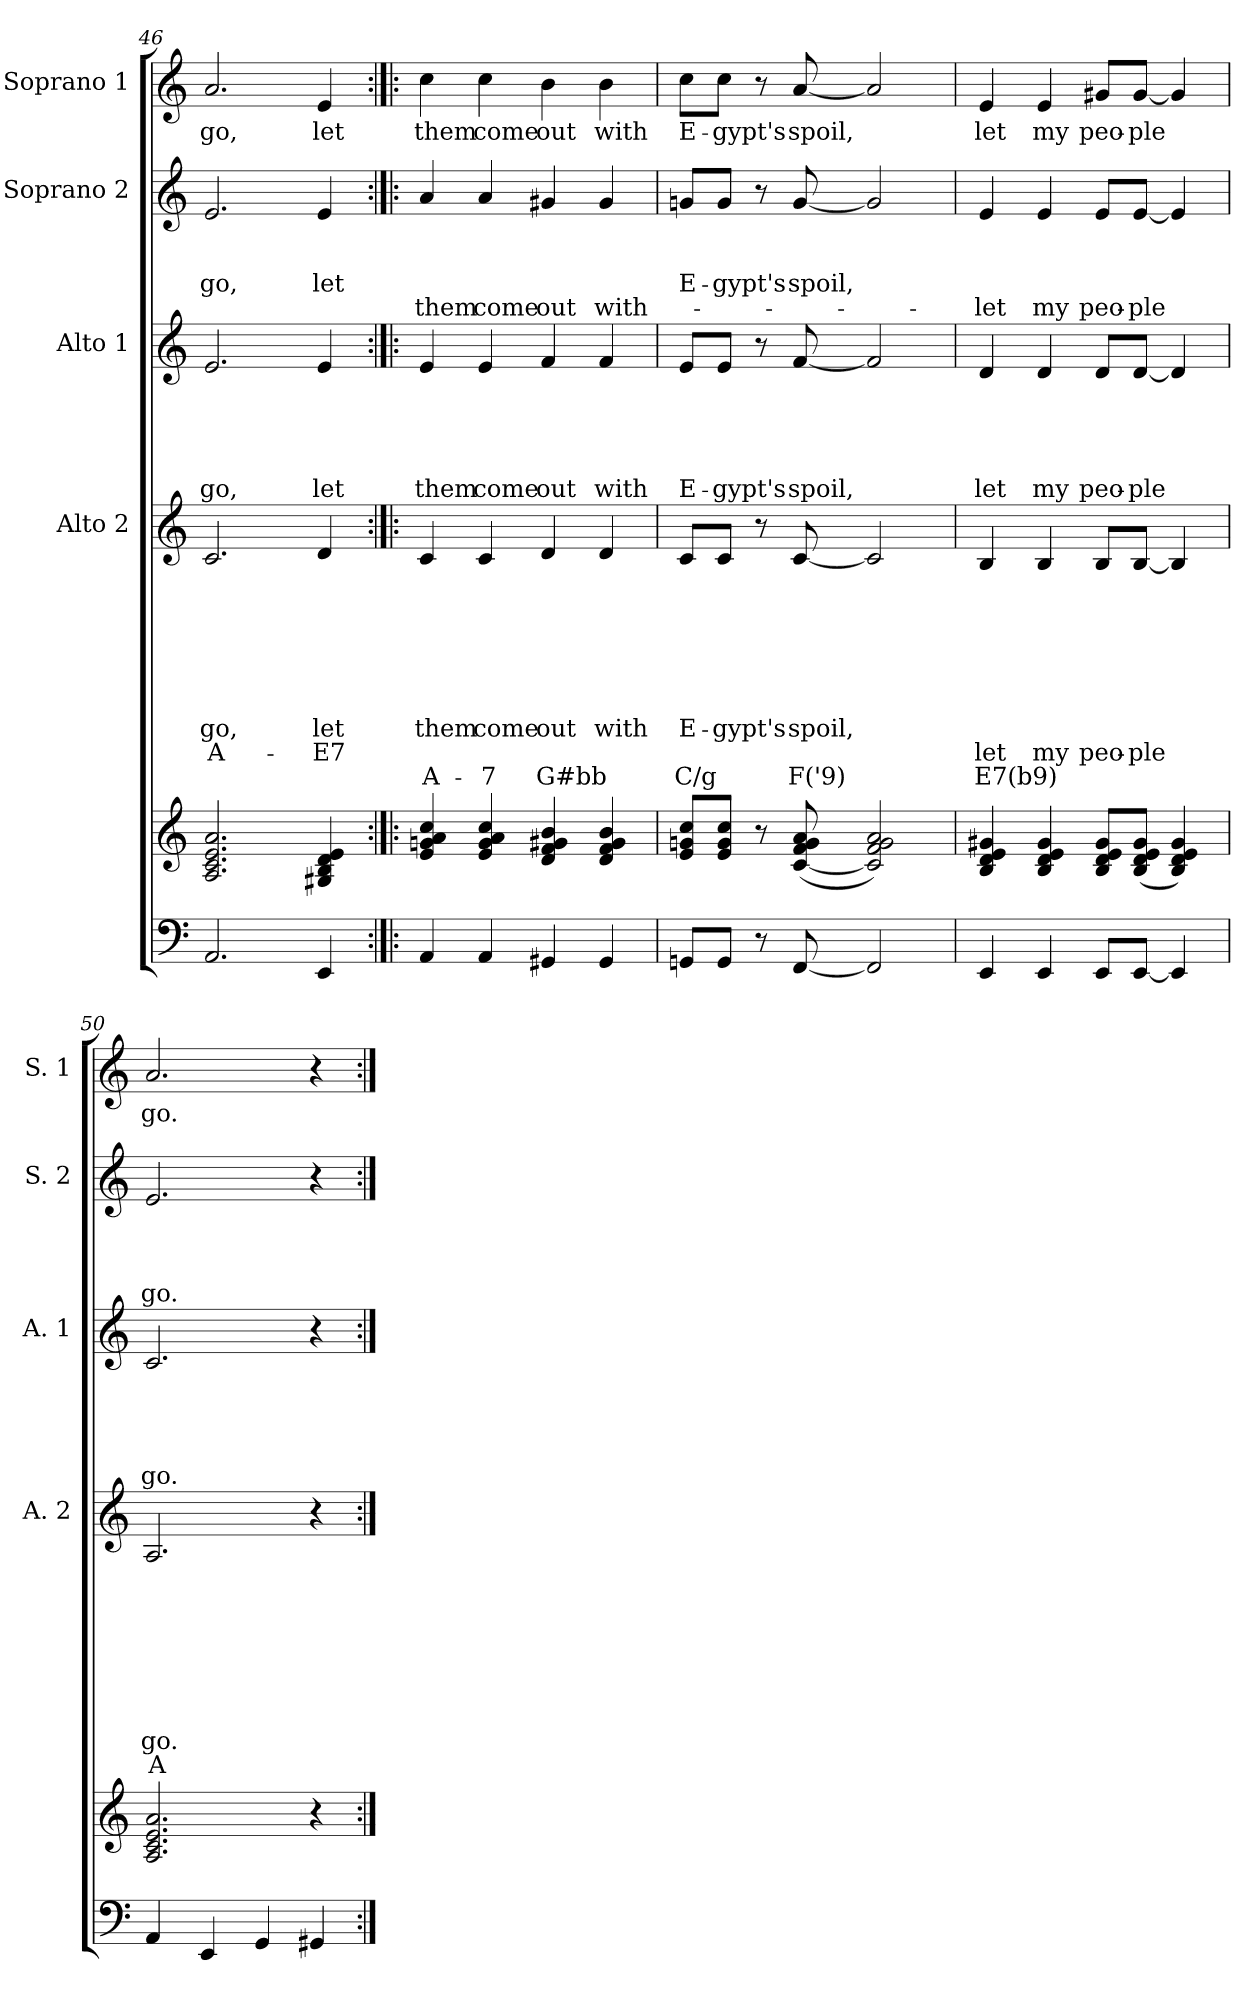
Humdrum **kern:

**kern	**kern	**kern	**text	**text	**text	**text	**text	**text	**text	**text	**text	**kern	**text	**text	**text	**text	**text	**kern	**text	**text	**text	**text	**kern	**text
*part5	*part5	*part4	*part4	*part4	*part4	*part4	*part4	*part4	*part4	*part4	*part4	*part3	*part3	*part3	*part3	*part3	*part3	*part2	*part2	*part2	*part2	*part2	*part1	*part1
*staff6	*staff5	*staff4	*staff4	*staff4	*staff4	*staff4	*staff4	*staff4	*staff4	*staff4	*staff4	*staff3	*staff3	*staff3	*staff3	*staff3	*staff3	*staff2	*staff2	*staff2	*staff2	*staff2	*staff1	*staff1
*	*	*I"Alto 2	*	*	*	*	*	*	*	*	*	*I"Alto 1	*	*	*	*	*	*I"Soprano 2	*	*	*	*	*I"Soprano 1	*
*	*	*I'A. 2	*	*	*	*	*	*	*	*	*	*I'A. 1	*	*	*	*	*	*I'S. 2	*	*	*	*	*I'S. 1	*
*clefF4	*clefG2	*clefG2	*	*	*	*	*	*	*	*	*	*clefG2	*	*	*	*	*	*clefG2	*	*	*	*	*clefG2	*
*k[]	*k[]	*k[]	*	*	*	*	*	*	*	*	*	*k[]	*	*	*	*	*	*k[]	*	*	*	*	*k[]	*
*C:	*C:	*C:	*	*	*	*	*	*	*	*	*	*C:	*	*	*	*	*	*C:	*	*	*	*	*C:	*
=46	=46	=46	=46	=46	=46	=46	=46	=46	=46	=46	=46	=46	=46	=46	=46	=46	=46	=46	=46	=46	=46	=46	=46	=46
!	!	!	!	!	!	!	!	!	!LO:LY:b	!LO:LY:b	!	!	!	!	!	!	!LO:LY:b	!	!	!	!LO:LY:b	!	!	!LO:LY:b
2.AA/	2.A/ 2.c/ 2.e/ 2.a/	2.c/	.	.	.	.	.	.	go,	A-	.	2.e/	.	.	.	.	go,	2.e/	.	.	go,	.	2.a/	go,
!	!	!	!	!	!	!	!	!	!LO:LY:b	!LO:LY:b	!	!	!	!	!	!	!LO:LY:b	!	!	!	!LO:LY:b	!	!	!LO:LY:b
4EE/	4G#X/ 4B/ 4d/ 4e/	4d/	.	.	.	.	.	.	let	-E7	.	4e/	.	.	.	.	let	4e/	.	.	let	.	4e/	let
!!LO:PB:g=z
=47:|!|:	=47:|!|:	=47:|!|:	=47:|!|:	=47:|!|:	=47:|!|:	=47:|!|:	=47:|!|:	=47:|!|:	=47:|!|:	=47:|!|:	=47:|!|:	=47:|!|:	=47:|!|:	=47:|!|:	=47:|!|:	=47:|!|:	=47:|!|:	=47:|!|:	=47:|!|:	=47:|!|:	=47:|!|:	=47:|!|:	=47:|!|:	=47:|!|:
!	!	!	!	!	!	!	!	!	!LO:LY:b	!	!LO:LY:b	!	!	!	!	!	!LO:LY:b	!	!	!	!	!LO:LY:b	!	!LO:LY:b
4AA/	4e/ 4gn/ 4a/ 4cc/	4c/	.	.	.	.	.	.	them	.	A-	4e/	.	.	.	.	them	4a/	.	.	.	them	4cc\	them
!	!	!	!	!	!	!	!	!	!LO:LY:b	!	!LO:LY:b	!	!	!	!	!	!LO:LY:b	!	!	!	!	!LO:LY:b	!	!LO:LY:b
4AA/	4e/ 4g/ 4a/ 4cc/	4c/	.	.	.	.	.	.	come	.	-7	4e/	.	.	.	.	come	4a/	.	.	.	come	4cc\	come
!	!	!	!	!	!	!	!	!	!LO:LY:b	!	!LO:LY:b	!	!	!	!	!	!LO:LY:b	!	!	!	!	!LO:LY:b	!	!LO:LY:b
4GG#X/	4d/ 4f/ 4g#X/ 4b/	4d/	.	.	.	.	.	.	out	.	G#bb	4f/	.	.	.	.	out	4g#X/	.	.	.	out	4b\	out
!	!	!	!	!	!	!	!	!	!LO:LY:b	!	!	!	!	!	!	!	!LO:LY:b	!	!	!	!	!LO:LY:b	!	!LO:LY:b
4GG#/	4d/ 4f/ 4g#/ 4b/	4d/	.	.	.	.	.	.	with	.	.	4f/	.	.	.	.	with	4g#/	.	.	.	with-	4b\	with
=48	=48	=48	=48	=48	=48	=48	=48	=48	=48	=48	=48	=48	=48	=48	=48	=48	=48	=48	=48	=48	=48	=48	=48	=48
!	!	!	!	!	!	!	!	!	!LO:LY:b	!	!LO:LY:b	!	!	!	!	!	!LO:LY:b	!	!	!	!LO:LY:b	!	!	!LO:LY:b
8GGn/L	8e/ 8gn/ 8cc/L	8c/L	.	.	.	.	.	.	E-	.	C/g	8e/L	.	.	.	.	E-	8gn/L	.	.	E-	.	8cc\L	E-
!	!	!	!	!	!	!	!	!	!LO:LY:b	!	!	!	!	!	!	!	!LO:LY:b	!	!	!	!LO:LY:b	!	!	!LO:LY:b
8GG/J	8e/ 8g/ 8cc/J	8c/J	.	.	.	.	.	.	-gypt's	.	.	8e/J	.	.	.	.	-gypt's	8g/J	.	.	-gypt's	.	8cc\J	-gypt's
8r	8r	8r	.	.	.	.	.	.	.	.	.	8r	.	.	.	.	.	8r	.	.	.	.	8r	.
!	!	!	!	!	!	!	!	!	!LO:LY:b	!	!LO:LY:b	!	!	!	!	!	!LO:LY:b	!	!	!	!LO:LY:b	!	!	!LO:LY:b
[<8FF/	([<8c/ 8f/ 8g/ 8a/	[<8c/	.	.	.	.	.	.	spoil,	.	F('9)	[<8f/	.	.	.	.	spoil,	[<8g/	.	.	spoil,	.	[<8a/	spoil,
2FF/]	2c/] 2f/ 2g/ 2a/)	2c/]	.	.	.	.	.	.	.	.	.	2f/]	.	.	.	.	.	2g/]	.	.	.	.	2a/]	.
=49	=49	=49	=49	=49	=49	=49	=49	=49	=49	=49	=49	=49	=49	=49	=49	=49	=49	=49	=49	=49	=49	=49	=49	=49
!	!	!	!	!	!	!	!	!	!	!LO:LY:b	!LO:LY:b	!	!	!	!	!	!LO:LY:b	!	!	!	!	!LO:LY:b	!	!LO:LY:b
4EE/	4B/ 4d/ 4e/ 4g#X/	4B/	.	.	.	.	.	.	.	let	E7(b9)	4d/	.	.	.	.	let	4e/	.	.	.	-let	4e/	let
!	!	!	!	!	!	!	!	!	!	!LO:LY:b	!	!	!	!	!	!	!LO:LY:b	!	!	!	!	!LO:LY:b	!	!LO:LY:b
4EE/	4B/ 4d/ 4e/ 4g#/	4B/	.	.	.	.	.	.	.	my	.	4d/	.	.	.	.	my	4e/	.	.	.	my	4e/	my
!	!	!	!	!	!	!	!	!	!	!LO:LY:b	!	!	!	!	!	!	!LO:LY:b	!	!	!	!	!LO:LY:b	!	!LO:LY:b
8EE/L	8B/ 8d/ 8e/ 8g#/L	8B/L	.	.	.	.	.	.	.	peo-	.	8d/L	.	.	.	.	peo-	8e/L	.	.	.	peo-	8g#X/L	peo-
!	!	!	!	!	!	!	!	!	!	!LO:LY:b	!	!	!	!	!	!	!LO:LY:b	!	!	!	!	!LO:LY:b	!	!LO:LY:b
[<8EE/J	(<8B/ 8d/ 8e/ 8g#/J	[<8B/J	.	.	.	.	.	.	.	-ple	.	[<8d/J	.	.	.	.	-ple	[<8e/J	.	.	.	-ple	[<8g#/J	-ple
4EE/]	4B/ 4d/ 4e/ 4g#/)	4B/]	.	.	.	.	.	.	.	.	.	4d/]	.	.	.	.	.	4e/]	.	.	.	.	4g#/]	.
=50	=50	=50	=50	=50	=50	=50	=50	=50	=50	=50	=50	=50	=50	=50	=50	=50	=50	=50	=50	=50	=50	=50	=50	=50
!	!	!	!	!	!	!	!	!	!	!LO:LY:b	!LO:LY:b	!	!	!	!	!	!LO:LY:b	!	!	!	!	!LO:LY:b	!	!LO:LY:b
4AA/	2.A/ 2.c/ 2.e/ 2.a/	2.A/	.	.	.	.	.	.	.	go.	A-	2.c/	.	.	.	.	go.	2.e/	.	.	.	go.	2.a/	go.
4EE/	.	.	.	.	.	.	.	.	.	.	.	.	.	.	.	.	.	.	.	.	.	.	.	.
4GG/	.	.	.	.	.	.	.	.	.	.	.	.	.	.	.	.	.	.	.	.	.	.	.	.
4GG#X/	4r	4r	.	.	.	.	.	.	.	.	.	4r	.	.	.	.	.	4r	.	.	.	.	4r	.
=:|!	=:|!	=:|!	=:|!	=:|!	=:|!	=:|!	=:|!	=:|!	=:|!	=:|!	=:|!	=:|!	=:|!	=:|!	=:|!	=:|!	=:|!	=:|!	=:|!	=:|!	=:|!	=:|!	=:|!	=:|!
*-	*-	*-	*-	*-	*-	*-	*-	*-	*-	*-	*-	*-	*-	*-	*-	*-	*-	*-	*-	*-	*-	*-	*-	*-
